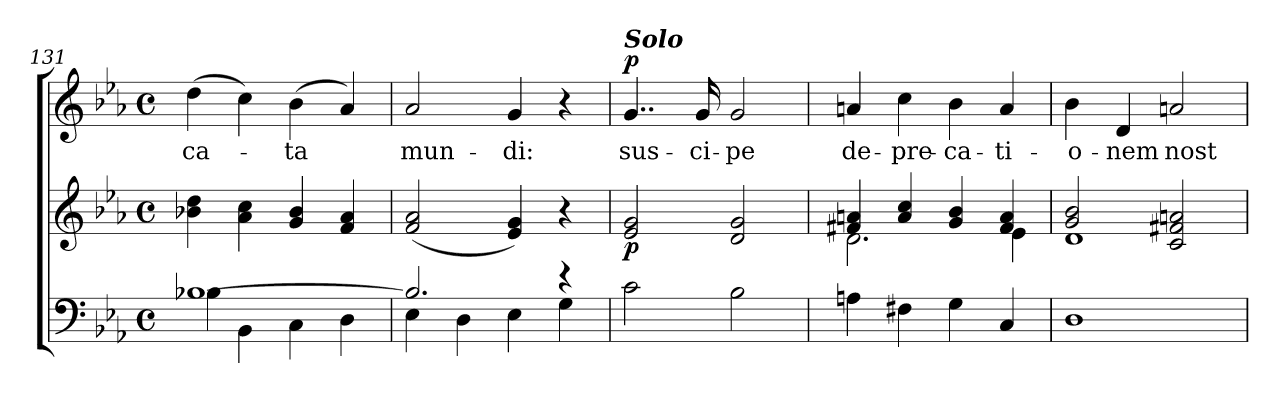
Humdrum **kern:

**kern	**kern	**dynam	**kern	**text	**dynam
*part2	*part2	*part2	*part1	*part1	*part1
*staff3	*staff2	*staff2/3	*staff1	*staff1	*staff1
!!LO:LB:g=z
*clefF4	*clefG2	*	*clefG2	*	*
*k[b-e-a-]	*k[b-e-a-]	*	*k[b-e-a-]	*	*
*E-:	*E-:	*	*E-:	*	*
*M4/4	*M4/4	*	*M4/4	*	*
*met(c)	*met(c)	*	*met(c)	*	*
=131	=131	=131	=131	=131	=131
*^	*	*	*	*	*
!	!	!	!	!	!LO:LY:b	!
[>1B-X	4B-\	4b-X\ 4dd\	.	(>4dd\	-ca-	.
.	4BB-\	4a-\ 4cc\	.	4cc\)	.	.
!	!	!	!	!	!LO:LY:b	!
.	4C\	4g/ 4b-/	.	(>4b-\	-ta	.
.	4D\	4f/ 4a-/	.	4a-/)	.	.
=132	=132	=132	=132	=132	=132	=132
!	!	!	!	!	!LO:LY:b	!
2.B-/]	4E-\	(<2f/ 2a-/	.	2a-/	mun-	.
.	4D\	.	.	.	.	.
!	!	!	!	!	!LO:LY:b	!
.	4E-\	4e-/ 4g/)	.	4g/	-di:	.
4re	4G\	4r	.	4r	.	.
=133	=133	=133	=133	=133	=133	=133
!	!	!	!	!LO:TX:a:Bi:t=Solo	!	!
!	!	!	!LO:DY:b	!	!LO:LY:b	!LO:DY:a
*v	*v	*	*	*	*	*
2c\	2e-/ 2g/	p	4..g/	sus-	p
!	!	!	!	!LO:LY:b	!
.	.	.	16g/	-ci-	.
!	!	!	!	!LO:LY:b	!
2B-\	2d/ 2g/	.	2g/	-pe	.
=134	=134	=134	=134	=134	=134
*	*^	*	*	*	*
!	!	!	!	!	!LO:LY:b	!
4An\	4f#X/ 4an/	2.d\	.	4an/	de-	.
!	!	!	!	!	!LO:LY:b	!
4F#X\	4a/ 4cc/	.	.	4cc\	-pre-	.
!	!	!	!	!	!LO:LY:b	!
4G\	4g/ 4b-/	.	.	4b-\	-ca-	.
!	!	!	!	!	!LO:LY:b	!
4C/	4f#/ 4a/	4e-\	.	4a/	-ti-	.
=135	=135	=135	=135	=135	=135	=135
!	!	!	!	!	!LO:LY:b	!
1D	2g/ 2b-/	1d	.	4b-\	-o-	.
!	!	!	!	!	!LO:LY:b	!
.	.	.	.	4d/	-nem	.
!	!	!	!	!	!LO:LY:b	!
.	2c/ 2f#X/ 2an/	.	.	2an/	nost-	.
*	*v	*v	*	*	*	*
=	=	=	=	=	=
*-	*-	*-	*-	*-	*-
